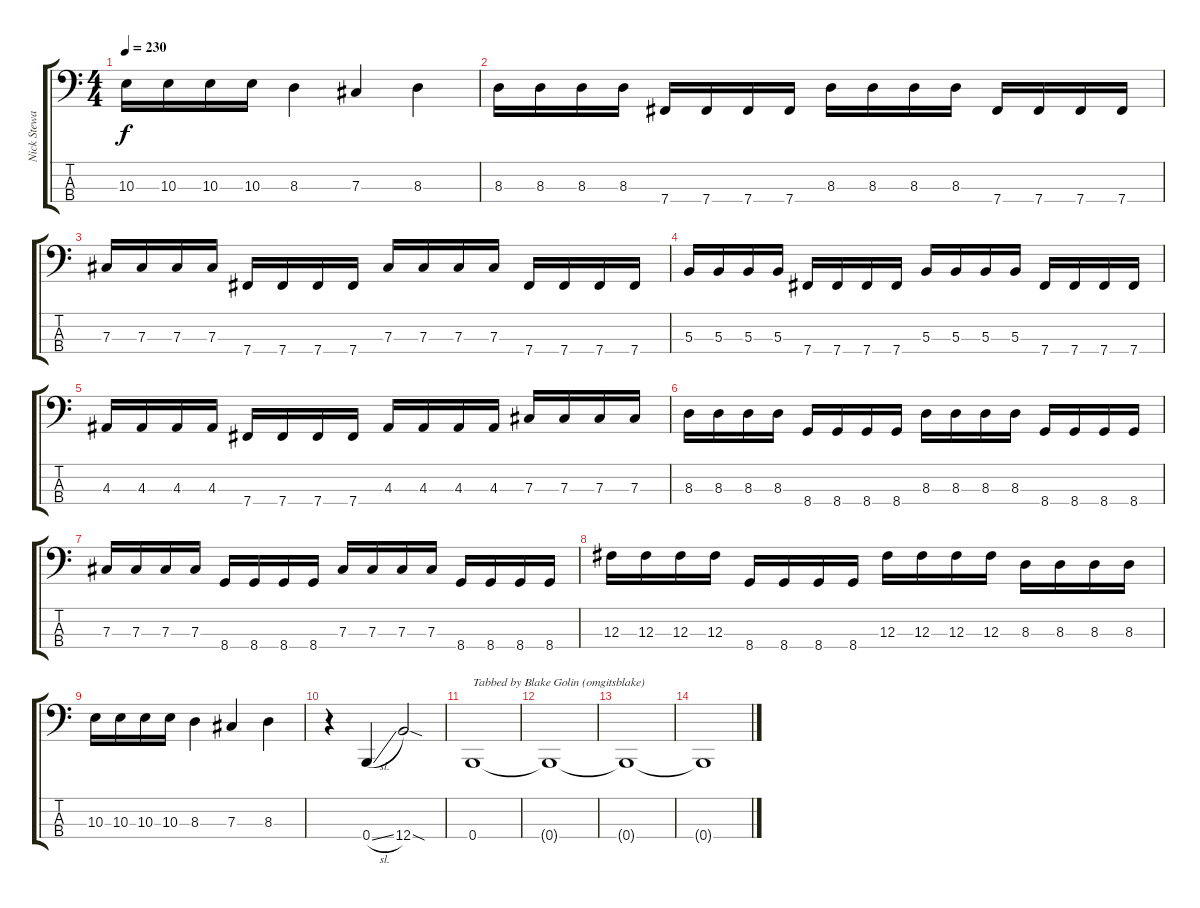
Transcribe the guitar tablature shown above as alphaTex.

\track ("Nick Stewart" "Nick Stewa") {instrument electricbassfinger}
\staff {score tabs}
\tuning (E2 B1 Gb1 B0) {hide}
\ts (4 4)
\tempo 230
\clef f4
\ks c
10.3.16{dy f} 10.3.16 10.3.16 10.3.16 8.3.4 7.3.4 8.3.4 |
8.3.16 8.3.16 8.3.16 8.3.16 7.4.16 7.4.16 7.4.16 7.4.16 8.3.16 8.3.16 8.3.16 8.3.16 7.4.16 7.4.16 7.4.16 7.4.16 |
7.3.16 7.3.16 7.3.16 7.3.16 7.4.16 7.4.16 7.4.16 7.4.16 7.3.16 7.3.16 7.3.16 7.3.16 7.4.16 7.4.16 7.4.16 7.4.16 |
5.3.16 5.3.16 5.3.16 5.3.16 7.4.16 7.4.16 7.4.16 7.4.16 5.3.16 5.3.16 5.3.16 5.3.16 7.4.16 7.4.16 7.4.16 7.4.16 |
4.3.16 4.3.16 4.3.16 4.3.16 7.4.16 7.4.16 7.4.16 7.4.16 4.3.16 4.3.16 4.3.16 4.3.16 7.3.16 7.3.16 7.3.16 7.3.16 |
8.3.16 8.3.16 8.3.16 8.3.16 8.4.16 8.4.16 8.4.16 8.4.16 8.3.16 8.3.16 8.3.16 8.3.16 8.4.16 8.4.16 8.4.16 8.4.16 |
7.3.16 7.3.16 7.3.16 7.3.16 8.4.16 8.4.16 8.4.16 8.4.16 7.3.16 7.3.16 7.3.16 7.3.16 8.4.16 8.4.16 8.4.16 8.4.16 |
12.3.16 12.3.16 12.3.16 12.3.16 8.4.16 8.4.16 8.4.16 8.4.16 12.3.16 12.3.16 12.3.16 12.3.16 8.3.16 8.3.16 8.3.16 8.3.16 |
10.3.16 10.3.16 10.3.16 10.3.16 8.3.4 7.3.4 8.3.4 |
r.4 0.4{sl}.4 12.4{sod}.2 |
0.4.1{txt "Tabbed by Blake Golin (omgitsblake)"} |
0.4{t}.1 |
0.4{t}.1 |
0.4{t}.1
